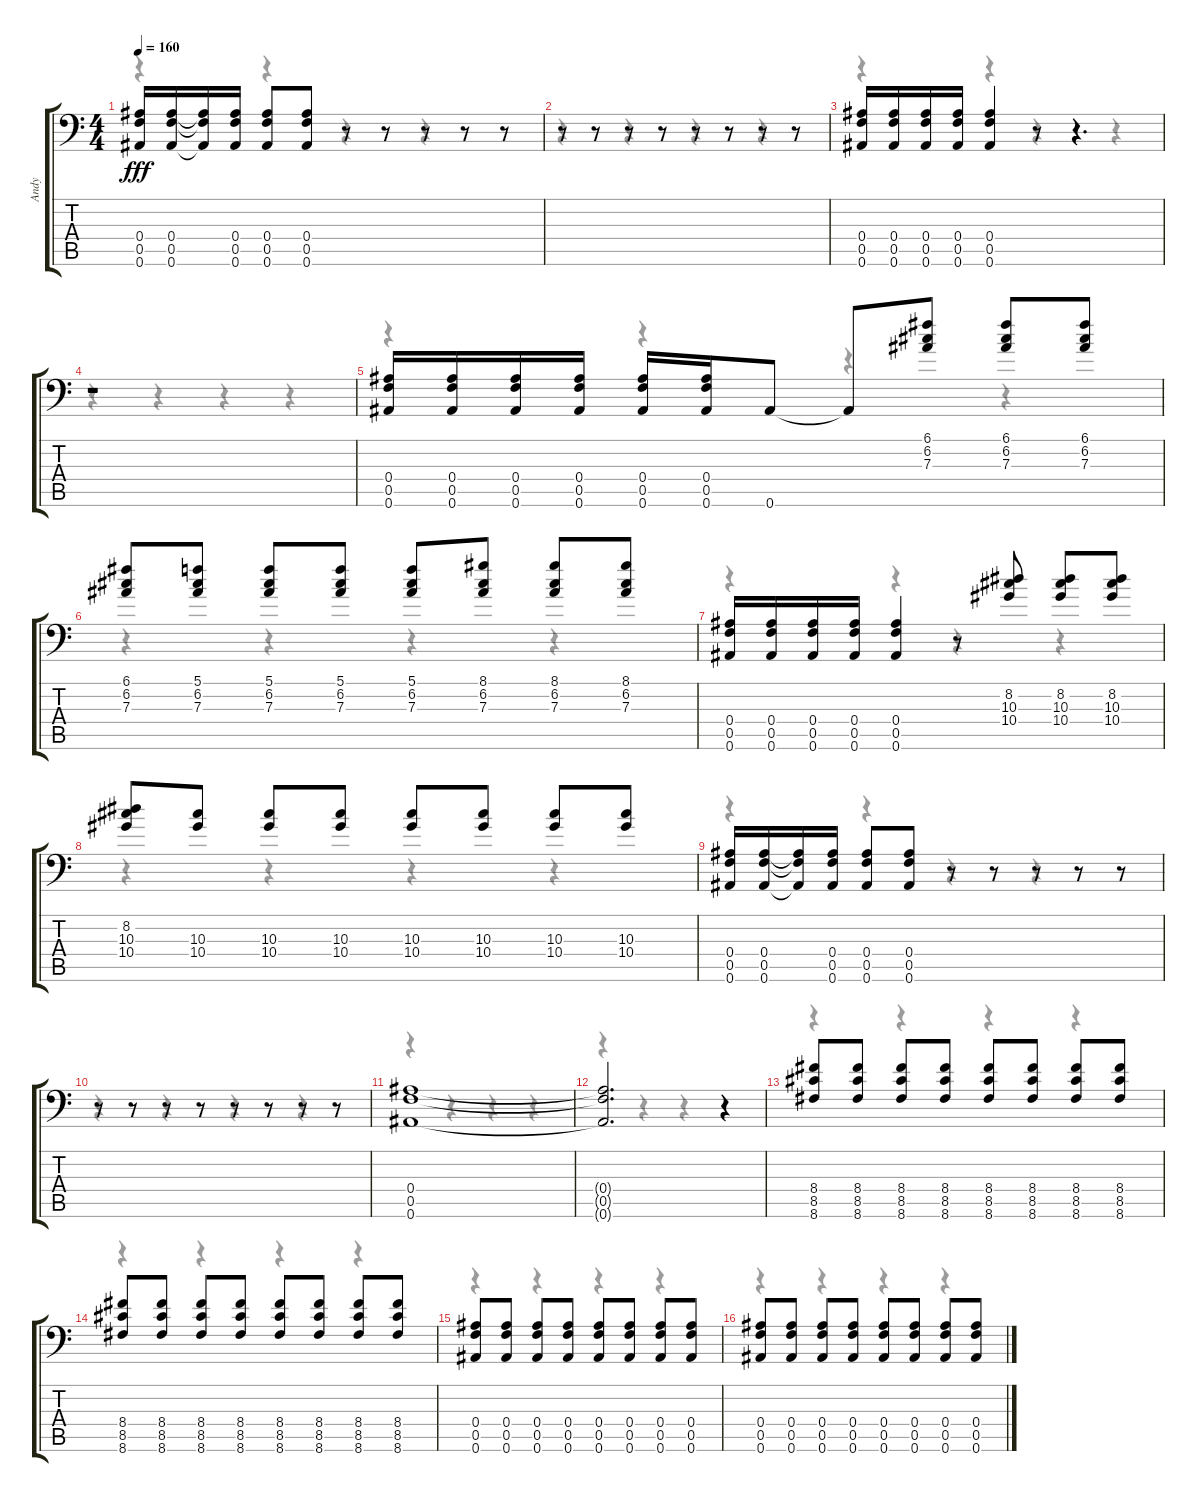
\track ("Andy" "Andy") {instrument distortionguitar}
\staff {score tabs}
\tuning (C4 G3 Eb3 Bb2 F2 Bb1) {hide}
\voice
\ts (4 4)
\tempo 160
\clef f4
\ks c
(0.4 0.5 0.6).16{dy fff} (0.4 0.5 0.6).16 (0.4{t} 0.5{t} 0.6{t}).16 (0.4 0.5 0.6).16 (0.4 0.5 0.6).8 (0.4 0.5 0.6).8 r.8 r.8 r.8 r.8 r.8 |
r.8 r.8 r.8 r.8 r.8 r.8 r.8 r.8 |
(0.4 0.5 0.6).16 (0.4 0.5 0.6).16 (0.4 0.5 0.6).16 (0.4 0.5 0.6).16 (0.4 0.5 0.6).4 r.8 r.4{d} |
r.1 |
(0.4 0.5 0.6).16 (0.4 0.5 0.6).16 (0.4 0.5 0.6).16 (0.4 0.5 0.6).16 (0.4 0.5 0.6).16 (0.4 0.5 0.6).16 0.6.8 0.6{t}.8 (6.1 6.2 7.3).8 (6.1 6.2 7.3).8 (6.1 6.2 7.3).8 |
(6.1 6.2 7.3).8 (5.1 6.2 7.3).8 (5.1 6.2 7.3).8 (5.1 6.2 7.3).8 (5.1 6.2 7.3).8 (8.1 6.2 7.3).8 (8.1 6.2 7.3).8 (8.1 6.2 7.3).8 |
(0.4 0.5 0.6).16 (0.4 0.5 0.6).16 (0.4 0.5 0.6).16 (0.4 0.5 0.6).16 (0.4 0.5 0.6).4 r.8 (8.2 10.3 10.4).8 (8.2 10.3 10.4).8 (8.2 10.3 10.4).8 |
(8.2 10.3 10.4).8 (10.3 10.4).8 (10.3 10.4).8 (10.3 10.4).8 (10.3 10.4).8 (10.3 10.4).8 (10.3 10.4).8 (10.3 10.4).8 |
(0.4 0.5 0.6).16 (0.4 0.5 0.6).16 (0.4{t} 0.5{t} 0.6{t}).16 (0.4 0.5 0.6).16 (0.4 0.5 0.6).8 (0.4 0.5 0.6).8 r.8 r.8 r.8 r.8 r.8 |
r.8 r.8 r.8 r.8 r.8 r.8 r.8 r.8 |
(0.4 0.5 0.6).1 |
(0.4{t} 0.5{t} 0.6{t}).2{d} r.4 |
(8.4 8.5 8.6).8 (8.4 8.5 8.6).8 (8.4 8.5 8.6).8 (8.4 8.5 8.6).8 (8.4 8.5 8.6).8 (8.4 8.5 8.6).8 (8.4 8.5 8.6).8 (8.4 8.5 8.6).8 |
(8.4 8.5 8.6).8 (8.4 8.5 8.6).8 (8.4 8.5 8.6).8 (8.4 8.5 8.6).8 (8.4 8.5 8.6).8 (8.4 8.5 8.6).8 (8.4 8.5 8.6).8 (8.4 8.5 8.6).8 |
(0.4 0.5 0.6).8 (0.4 0.5 0.6).8 (0.4 0.5 0.6).8 (0.4 0.5 0.6).8 (0.4 0.5 0.6).8 (0.4 0.5 0.6).8 (0.4 0.5 0.6).8 (0.4 0.5 0.6).8 |
(0.4 0.5 0.6).8 (0.4 0.5 0.6).8 (0.4 0.5 0.6).8 (0.4 0.5 0.6).8 (0.4 0.5 0.6).8 (0.4 0.5 0.6).8 (0.4 0.5 0.6).8 (0.4 0.5 0.6).8
\voice
\clef f4
\ottava regular
\simile none
\ks c
r.4{dy f} r.4 r.4 r.4 |
r.4 r.4 r.4 r.4 |
r.4 r.4 r.4 r.4 |
r.4 r.4 r.4 r.4 |
r.4 r.4 r.4 r.4 |
r.4 r.4 r.4 r.4 |
r.4 r.4 r.4 r.4 |
r.4 r.4 r.4 r.4 |
r.4 r.4 r.4 r.4 |
r.4 r.4 r.4 r.4 |
r.4 r.4 r.4 r.4 |
r.4 r.4 r.4 r.4 |
r.4 r.4 r.4 r.4 |
r.4 r.4 r.4 r.4 |
r.4 r.4 r.4 r.4 |
r.4 r.4 r.4 r.4
